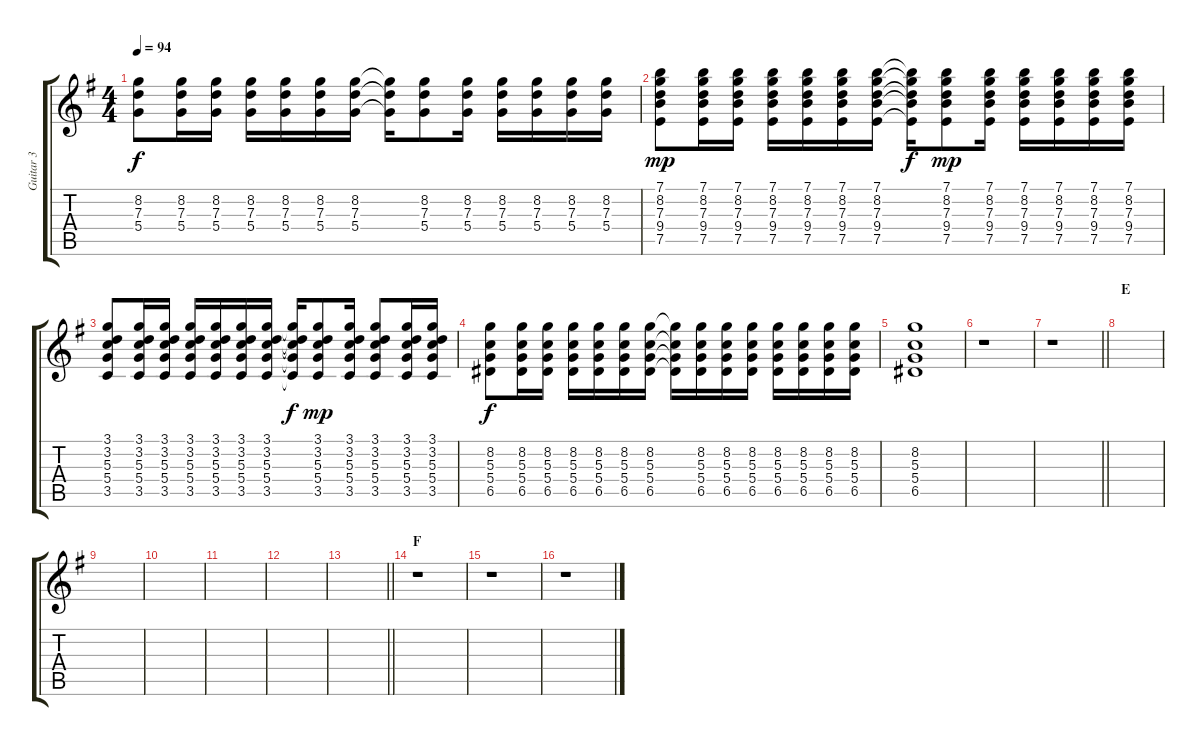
\track ("Guitar 3" "Guitar 3") {instrument acousticguitarsteel}
\staff {score tabs}
\tuning (E4 B3 G3 D3 A2 D2) {hide}
\ts (4 4)
\tempo 94
\clef g2
\ks g
(8.2 7.3 5.4).8{dy f} (8.2 7.3 5.4).16 (8.2 7.3 5.4).16 (8.2 7.3 5.4).16 (8.2 7.3 5.4).16 (8.2 7.3 5.4).16 (8.2 7.3 5.4).16 (8.2{t} 7.3{t} 5.4{t}).16 (8.2 7.3 5.4).8 (8.2 7.3 5.4).16 (8.2 7.3 5.4).16 (8.2 7.3 5.4).16 (8.2 7.3 5.4).16 (8.2 7.3 5.4).16 |
(7.1 8.2 7.3 9.4 7.5).8{dy mp} (7.1 8.2 7.3 9.4 7.5).16 (7.1 8.2 7.3 9.4 7.5).16 (7.1 8.2 7.3 9.4 7.5).16 (7.1 8.2 7.3 9.4 7.5).16 (7.1 8.2 7.3 9.4 7.5).16 (7.1 8.2 7.3 9.4 7.5).16 (7.1{t} 8.2{t} 7.3{t} 9.4{t} 7.5{t}).16{dy f} (7.1 8.2 7.3 9.4 7.5).8{dy mp} (7.1 8.2 7.3 9.4 7.5).16 (7.1 8.2 7.3 9.4 7.5).16 (7.1 8.2 7.3 9.4 7.5).16 (7.1 8.2 7.3 9.4 7.5).16 (7.1 8.2 7.3 9.4 7.5).16 |
(3.1 3.2 5.3 5.4 3.5).8 (3.1 3.2 5.3 5.4 3.5).16 (3.1 3.2 5.3 5.4 3.5).16 (3.1 3.2 5.3 5.4 3.5).16 (3.1 3.2 5.3 5.4 3.5).16 (3.1 3.2 5.3 5.4 3.5).16 (3.1 3.2 5.3 5.4 3.5).16 (3.1{t} 3.2{t} 5.3{t} 5.4{t} 3.5{t}).16{dy f} (3.1 3.2 5.3 5.4 3.5).8{dy mp} (3.1 3.2 5.3 5.4 3.5).16 (3.1 3.2 5.3 5.4 3.5).8 (3.1 3.2 5.3 5.4 3.5).16 (3.1 3.2 5.3 5.4 3.5).16 |
(8.2 5.3 5.4 6.5).8{dy f} (8.2 5.3 5.4 6.5).16 (8.2 5.3 5.4 6.5).16 (8.2 5.3 5.4 6.5).16 (8.2 5.3 5.4 6.5).16 (8.2 5.3 5.4 6.5).16 (8.2 5.3 5.4 6.5).16 (8.2{t} 5.3{t} 5.4{t} 6.5{t}).16 (8.2 5.3 5.4 6.5).16 (8.2 5.3 5.4 6.5).16 (8.2 5.3 5.4 6.5).16 (8.2 5.3 5.4 6.5).16 (8.2 5.3 5.4 6.5).16 (8.2 5.3 5.4 6.5).16 (8.2 5.3 5.4 6.5).16 |
(8.2 5.3 5.4 6.5).1 |
r.1 |
\barLineRight lightlight
r.1 |
\section ("" "E")
|
|
|
|
|
\barLineRight lightlight
|
\section ("" "F")
r.1 |
r.1 |
r.1
